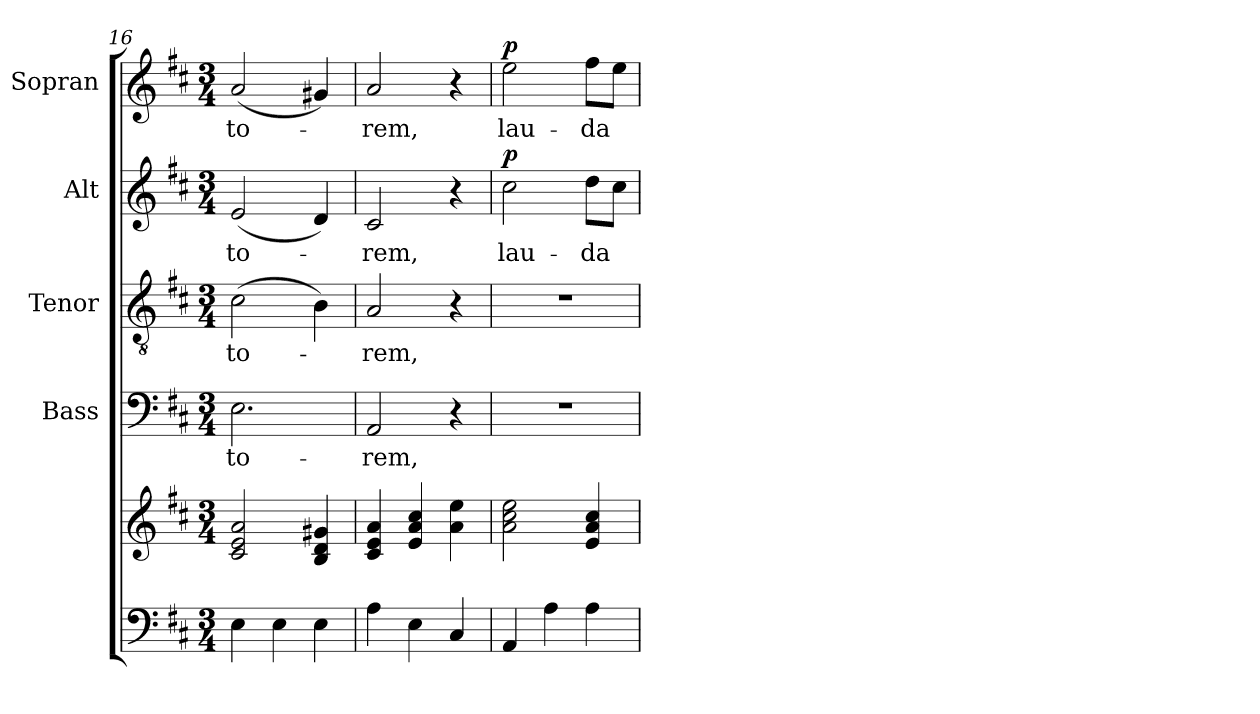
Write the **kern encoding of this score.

**kern	**kern	**kern	**text	**kern	**text	**kern	**text	**dynam	**kern	**text	**dynam
*part5	*part5	*part4	*part4	*part3	*part3	*part2	*part2	*part2	*part1	*part1	*part1
*staff6	*staff5	*staff4	*staff4	*staff3	*staff3	*staff2	*staff2	*staff2	*staff1	*staff1	*staff1
*	*	*I"Bass	*	*I"Tenor	*	*I"Alt	*	*	*I"Sopran	*	*
*	*	*I'B.	*	*I'T.	*	*I'A.	*	*	*I'S.	*	*
!!LO:LB:g=z
*clefF4	*clefG2	*clefF4	*	*clefGv2	*	*clefG2	*	*	*clefG2	*	*
*k[f#c#]	*k[f#c#]	*k[f#c#]	*	*k[f#c#]	*	*k[f#c#]	*	*	*k[f#c#]	*	*
*D:	*D:	*D:	*	*D:	*	*D:	*	*	*D:	*	*
*M3/4	*M3/4	*M3/4	*	*M3/4	*	*M3/4	*	*	*M3/4	*	*
=16	=16	=16	=16	=16	=16	=16	=16	=16	=16	=16	=16
!	!	!	!LO:LY:b	!	!LO:LY:b	!	!LO:LY:b	!	!	!LO:LY:b	!
4E\	2c#/ 2e/ 2a/	2.E\	-to-	(>2c#\	-to-	(<2e/	-to-	.	(<2a/	-to-	.
4E\	.	.	.	.	.	.	.	.	.	.	.
4E\	4B/ 4d/ 4g#X/	.	.	4B\)	.	4d/)	.	.	4g#X/)	.	.
=17	=17	=17	=17	=17	=17	=17	=17	=17	=17	=17	=17
!	!	!	!LO:LY:b	!	!LO:LY:b	!	!LO:LY:b	!	!	!LO:LY:b	!
4A\	4c#/ 4e/ 4a/	2AA/	-rem,	2A/	-rem,	2c#/	-rem,	.	2a/	-rem,	.
4E\	4e/ 4a/ 4cc#/	.	.	.	.	.	.	.	.	.	.
4C#/	4a\ 4ee\	4r	.	4r	.	4r	.	.	4r	.	.
=18	=18	=18	=18	=18	=18	=18	=18	=18	=18	=18	=18
!	!	!	!	!	!	!	!LO:LY:b	!LO:DY:a	!	!LO:LY:b	!LO:DY:a
4AA/	2a\ 2cc#\ 2ee\	2.r	.	2.r	.	2cc#\	lau-	p	2ee\	lau-	p
4A\	.	.	.	.	.	.	.	.	.	.	.
!	!	!	!	!	!	!	!LO:LY:b	!	!	!LO:LY:b	!
4A\	4e/ 4a/ 4cc#/	.	.	.	.	8dd\L	-da	.	8ff#\L	-da	.
.	.	.	.	.	.	8cc#\J	.	.	8ee\J	.	.
=	=	=	=	=	=	=	=	=	=	=	=
*-	*-	*-	*-	*-	*-	*-	*-	*-	*-	*-	*-
